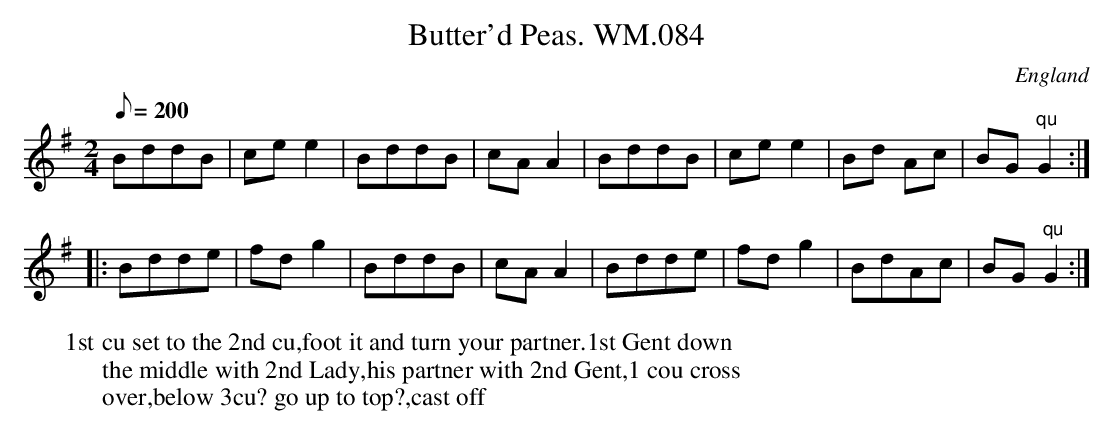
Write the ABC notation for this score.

X:1
T:Butter'd Peas. WM.084
M:2/4
L:1/8
Q:200
O:England
W:1st cu set to the 2nd cu,foot it and turn your partner.1st Gent down
W:the middle with 2nd Lady,his partner with 2nd Gent,1 cou cross
W:over,below 3cu? go up to top?,cast off
K:G
BddB|cee2|BddB|cAA2|BddB|cee2|Bd Ac|BG"qu"G2:|!
|:Bdde|fdg2|BddB|cAA2|Bdde|fdg2|BdAc|BG"qu"G2:|]
